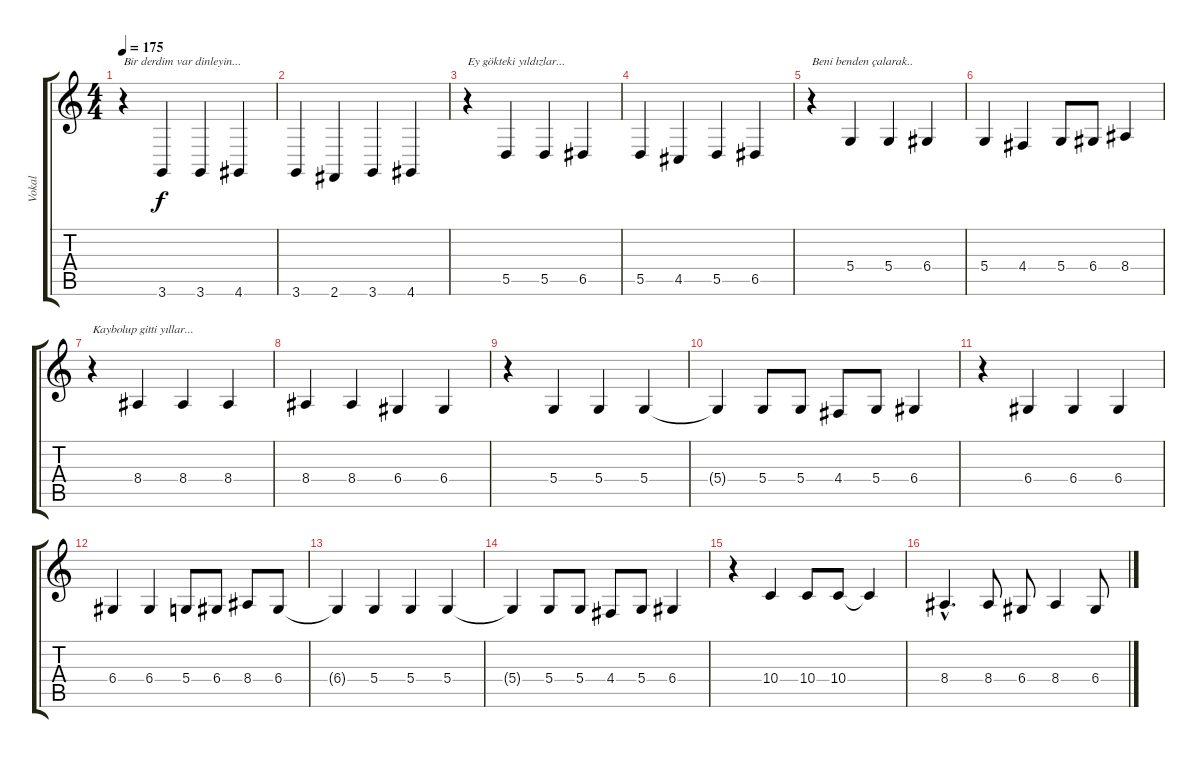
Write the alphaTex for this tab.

\track ("Vokal" "Vokal") {instrument lead1square}
\staff {score tabs}
\tuning (E4 B3 G3 D3 A2 E2) {hide}
\ts (4 4)
\tempo 175
\clef g2
\ks c
r.4{txt "Bir derdim var dinleyin..." dy f} 3.6.4 3.6.4 4.6.4 |
3.6.4 2.6.4 3.6.4 4.6.4 |
r.4{txt "Ey gökteki yıldızlar..."} 5.5.4 5.5.4 6.5.4 |
5.5.4 4.5.4 5.5.4 6.5.4 |
r.4{txt "Beni benden çalarak.."} 5.4.4 5.4.4 6.4.4 |
5.4.4 4.4.4 5.4.8 6.4.8 8.4.4 |
r.4{txt "Kaybolup gitti yıllar..."} 8.4.4 8.4.4 8.4.4 |
8.4.4 8.4.4 6.4.4 6.4.4 |
r.4 5.4.4 5.4.4 5.4.4 |
5.4{t}.4 5.4.8 5.4.8 4.4.8 5.4.8 6.4.4 |
r.4 6.4.4 6.4.4 6.4.4 |
6.4.4 6.4.4 5.4.8 6.4.8 8.4.8 6.4.8 |
6.4{t}.4 5.4.4 5.4.4 5.4.4 |
5.4{t}.4 5.4.8 5.4.8 4.4.8 5.4.8 6.4.4 |
r.4 10.4.4 10.4.8 10.4.8 10.4{t}.4 |
8.4{hac}.4{d} 8.4.8 6.4.8 8.4.4 6.4.8
